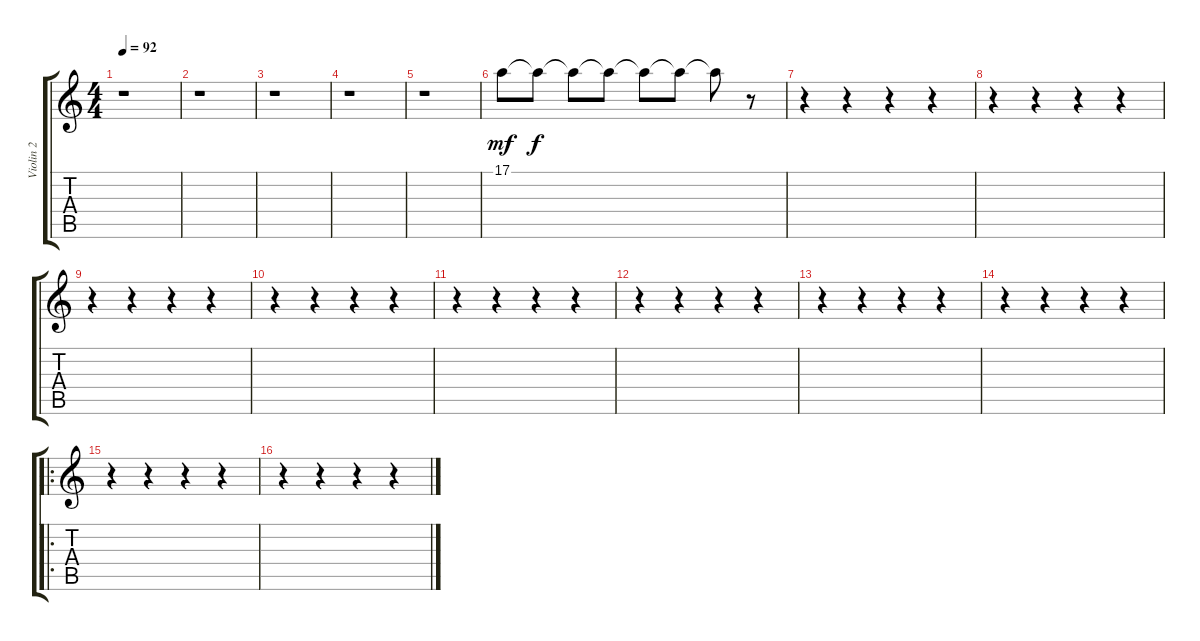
\track ("Violin 2" "Violin 2") {instrument violin}
\staff {score tabs}
\tuning (E4 B3 G3 D3 A2 D2) {hide}
\ts (4 4)
\tempo 92
\clef g2
\ks c
r.1{dy mf} |
r.1 |
r.1 |
r.1 |
r.1 |
17.1.8 17.1{t}.8{dy f} 17.1{t}.8 17.1{t}.8 17.1{t}.8 17.1{t}.8 17.1{t}.8 r.8 |
r.4 r.4 r.4 r.4 |
r.4 r.4 r.4 r.4 |
r.4 r.4 r.4 r.4 |
r.4 r.4 r.4 r.4 |
r.4 r.4 r.4 r.4 |
r.4 r.4 r.4 r.4 |
r.4 r.4 r.4 r.4 |
r.4 r.4 r.4 r.4 |
\ro
r.4 r.4 r.4 r.4 |
r.4 r.4 r.4 r.4
